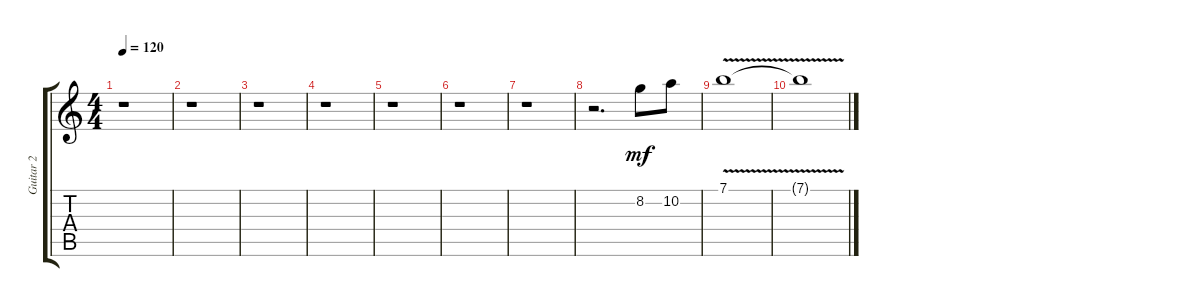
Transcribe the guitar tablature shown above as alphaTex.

\track ("Guitar 2" "Guitar 2") {instrument acousticguitarnylon}
\staff {score tabs}
\tuning (E4 B3 G3 D3 A2 E2) {hide}
\ts (4 4)
\tempo 120
\clef g2
\ks c
r.1{dy mf} |
r.1 |
r.1 |
r.1 |
r.1 |
r.1 |
r.1 |
r.2{d} 8.2.8 10.2.8 |
7.1{v}.1 |
7.1{t}.1
